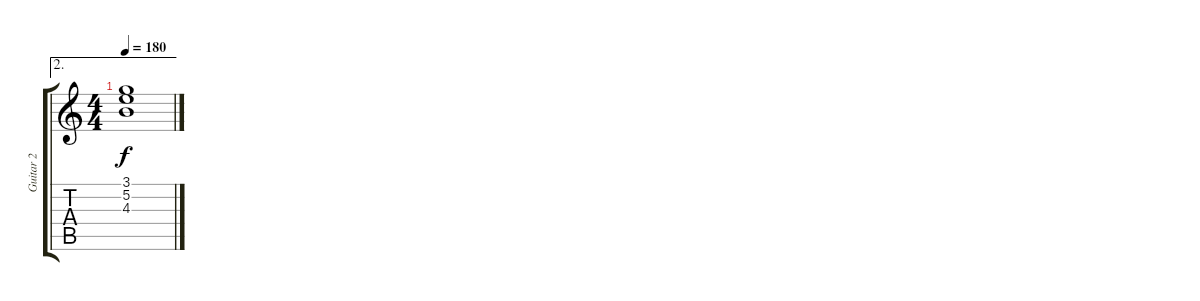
\track ("Guitar 2" "Guitar 2") {instrument electricguitarclean}
\staff {score tabs}
\tuning (E4 B3 G3 D3 A2 E2) {hide}
\ae 2
\ts (4 4)
\tempo 180
\clef g2
\ks c
(3.1 5.2 4.3).1{dy f}
